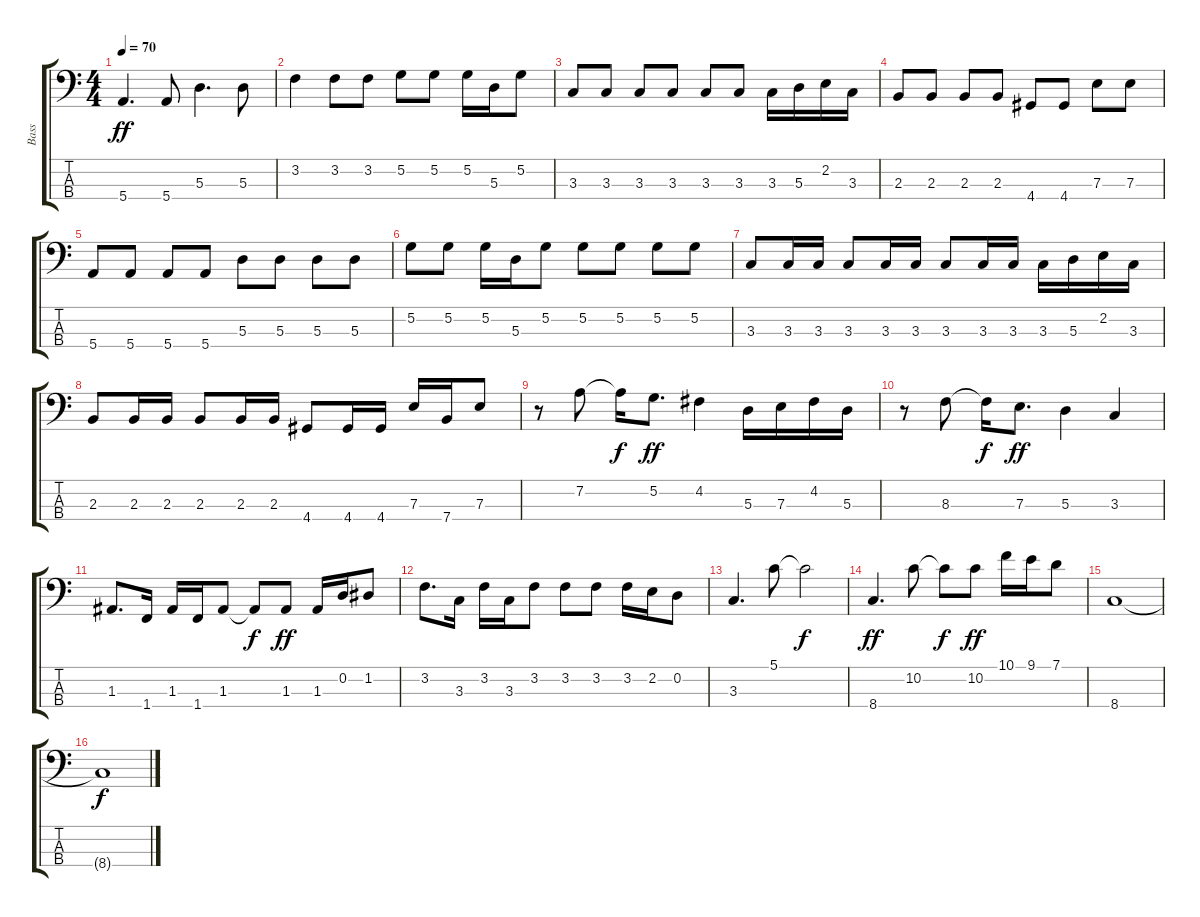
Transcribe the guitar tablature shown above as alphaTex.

\track ("Bass" "Bass") {instrument electricbasspick}
\staff {score tabs}
\tuning (G2 D2 A1 E1) {hide}
\ts (4 4)
\tempo 70
\clef f4
\ks c
5.4.4{d dy ff} 5.4.8 5.3.4{d} 5.3.8 |
3.2.4 3.2.8 3.2.8 5.2.8 5.2.8 5.2.16 5.3.16 5.2.8 |
3.3.8 3.3.8 3.3.8 3.3.8 3.3.8 3.3.8 3.3.16 5.3.16 2.2.16 3.3.16 |
2.3.8 2.3.8 2.3.8 2.3.8 4.4.8 4.4.8 7.3.8 7.3.8 |
5.4.8 5.4.8 5.4.8 5.4.8 5.3.8 5.3.8 5.3.8 5.3.8 |
5.2.8 5.2.8 5.2.16 5.3.16 5.2.8 5.2.8 5.2.8 5.2.8 5.2.8 |
3.3.8 3.3.16 3.3.16 3.3.8 3.3.16 3.3.16 3.3.8 3.3.16 3.3.16 3.3.16 5.3.16 2.2.16 3.3.16 |
2.3.8 2.3.16 2.3.16 2.3.8 2.3.16 2.3.16 4.4.8 4.4.16 4.4.16 7.3.16 7.4.16 7.3.8 |
r.8 7.2.8 7.2{t}.16{dy f} 5.2.8{d dy ff} 4.2.4 5.3.16 7.3.16 4.2.16 5.3.16 |
r.8 8.3.8 8.3{t}.16{dy f} 7.3.8{d dy ff} 5.3.4 3.3.4 |
1.3.8{d} 1.4.16 1.3.16 1.4.16 1.3.8 1.3{t}.8{dy f} 1.3.8{dy ff} 1.3.16 0.2.16 1.2.8 |
3.2.8{d} 3.3.16 3.2.16 3.3.16 3.2.8 3.2.8 3.2.8 3.2.16 2.2.16 0.2.8 |
3.3.4{d} 5.1.8 5.1{t}.2{dy f} |
8.4.4{d dy ff} 10.2.8 10.2{t}.8{dy f} 10.2.8{dy ff} 10.1.16 9.1.16 7.1.8 |
8.4.1 |
8.4{t}.1{dy f}
